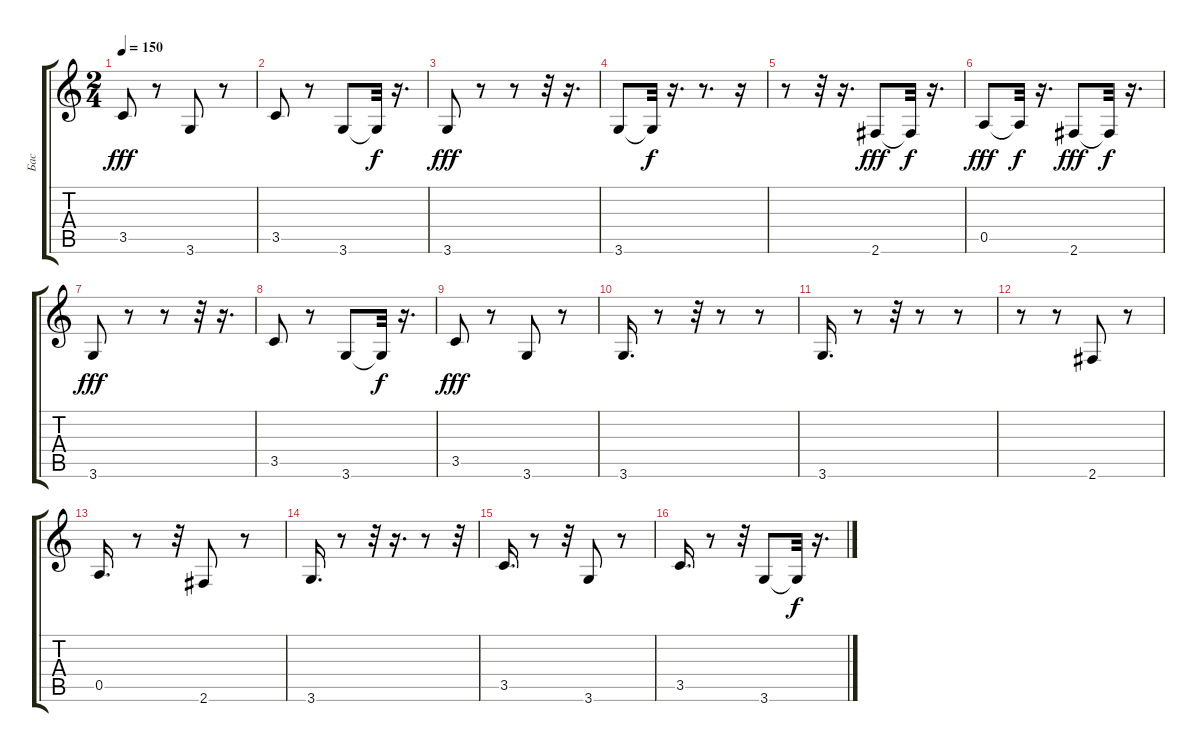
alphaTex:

\track ("Бас" "Бас") {instrument fretlessbass}
\staff {score tabs}
\tuning (E4 B3 G3 D3 A2 E2) {hide}
\ts (2 4)
\tempo 150
\clef g2
\ks c
3.5.8{dy fff} r.8 3.6.8 r.8 |
3.5.8 r.8 3.6.8 3.6{t}.32{dy f} r.16{d} |
3.6.8{dy fff} r.8 r.8 r.32 r.16{d} |
3.6.8 3.6{t}.32{dy f} r.16{d} r.8{d} r.16 |
r.8 r.32 r.16{d} 2.6.8{dy fff} 2.6{t}.32{dy f} r.16{d} |
0.5.8{dy fff} 0.5{t}.32{dy f} r.16{d} 2.6.8{dy fff} 2.6{t}.32{dy f} r.16{d} |
3.6.8{dy fff} r.8 r.8 r.32 r.16{d} |
3.5.8 r.8 3.6.8 3.6{t}.32{dy f} r.16{d} |
3.5.8{dy fff} r.8 3.6.8 r.8 |
3.6.16{d} r.8 r.32 r.8 r.8 |
3.6.16{d} r.8 r.32 r.8 r.8 |
r.8 r.8 2.6.8 r.8 |
0.5.16{d} r.8 r.32 2.6.8 r.8 |
3.6.16{d} r.8 r.32 r.16{d} r.8 r.32 |
3.5.16{d} r.8 r.32 3.6.8 r.8 |
3.5.16{d} r.8 r.32 3.6.8 3.6{t}.32{dy f} r.16{d}
